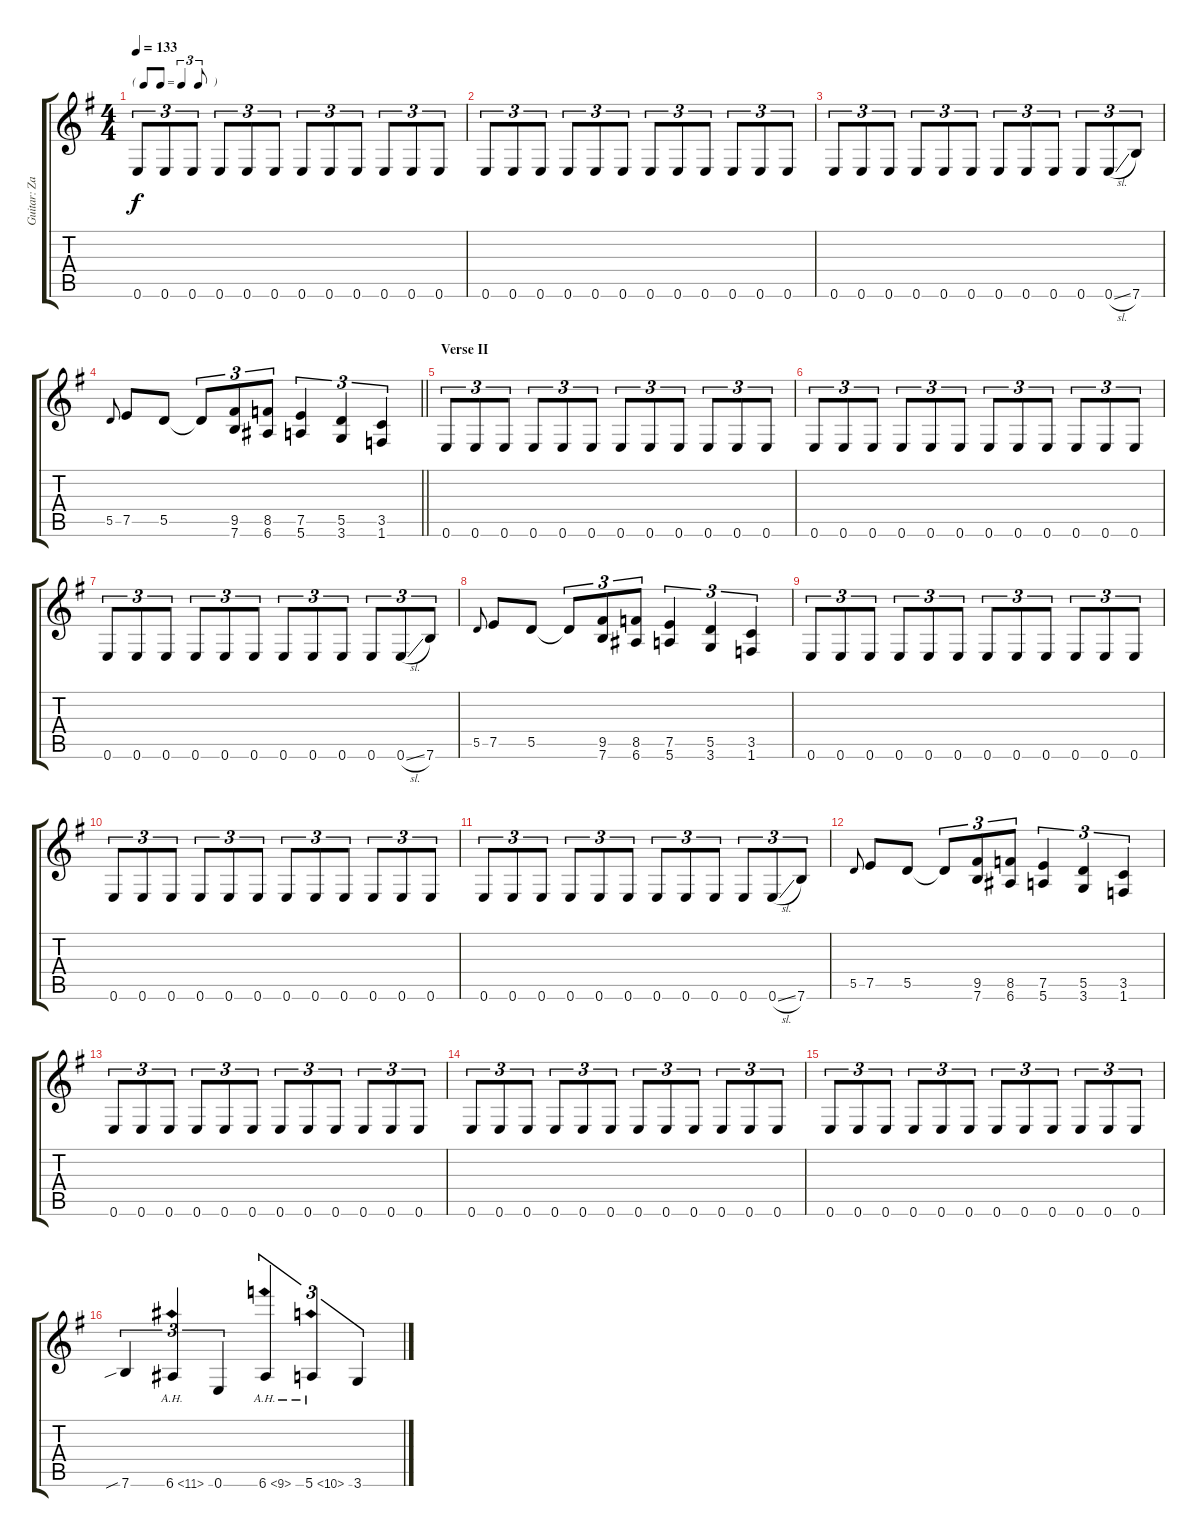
\track ("Guitar: Zakk" "Guitar: Za") {instrument distortionguitar}
\staff {score tabs}
\tuning (E4 B3 G3 D3 A2 E2) {hide}
\ts (4 4)
\tf triplet8th
\tempo 133
\clef g2
\ks g
0.6.8{tu (3 2) dy f} 0.6.8{tu (3 2)} 0.6.8{tu (3 2)} 0.6.8{tu (3 2)} 0.6.8{tu (3 2)} 0.6.8{tu (3 2)} 0.6.8{tu (3 2)} 0.6.8{tu (3 2)} 0.6.8{tu (3 2)} 0.6.8{tu (3 2)} 0.6.8{tu (3 2)} 0.6.8{tu (3 2)} |
0.6.8{tu (3 2)} 0.6.8{tu (3 2)} 0.6.8{tu (3 2)} 0.6.8{tu (3 2)} 0.6.8{tu (3 2)} 0.6.8{tu (3 2)} 0.6.8{tu (3 2)} 0.6.8{tu (3 2)} 0.6.8{tu (3 2)} 0.6.8{tu (3 2)} 0.6.8{tu (3 2)} 0.6.8{tu (3 2)} |
0.6.8{tu (3 2)} 0.6.8{tu (3 2)} 0.6.8{tu (3 2)} 0.6.8{tu (3 2)} 0.6.8{tu (3 2)} 0.6.8{tu (3 2)} 0.6.8{tu (3 2)} 0.6.8{tu (3 2)} 0.6.8{tu (3 2)} 0.6.8{tu (3 2)} 0.6{sl}.8{tu (3 2)} 7.6.8{tu (3 2)} |
\barLineRight lightlight
5.5.8{gr onbeat} 7.5.8 5.5.8 5.5{t}.8{tu (3 2)} (9.5 7.6).8{tu (3 2)} (8.5 6.6).8{tu (3 2)} (7.5 5.6).4{tu (3 2)} (5.5 3.6).4{tu (3 2)} (3.5 1.6).4{tu (3 2)} |
\section ("" "Verse II")
0.6.8{tu (3 2)} 0.6.8{tu (3 2)} 0.6.8{tu (3 2)} 0.6.8{tu (3 2)} 0.6.8{tu (3 2)} 0.6.8{tu (3 2)} 0.6.8{tu (3 2)} 0.6.8{tu (3 2)} 0.6.8{tu (3 2)} 0.6.8{tu (3 2)} 0.6.8{tu (3 2)} 0.6.8{tu (3 2)} |
0.6.8{tu (3 2)} 0.6.8{tu (3 2)} 0.6.8{tu (3 2)} 0.6.8{tu (3 2)} 0.6.8{tu (3 2)} 0.6.8{tu (3 2)} 0.6.8{tu (3 2)} 0.6.8{tu (3 2)} 0.6.8{tu (3 2)} 0.6.8{tu (3 2)} 0.6.8{tu (3 2)} 0.6.8{tu (3 2)} |
0.6.8{tu (3 2)} 0.6.8{tu (3 2)} 0.6.8{tu (3 2)} 0.6.8{tu (3 2)} 0.6.8{tu (3 2)} 0.6.8{tu (3 2)} 0.6.8{tu (3 2)} 0.6.8{tu (3 2)} 0.6.8{tu (3 2)} 0.6.8{tu (3 2)} 0.6{sl}.8{tu (3 2)} 7.6.8{tu (3 2)} |
5.5.8{gr onbeat} 7.5.8 5.5.8 5.5{t}.8{tu (3 2)} (9.5 7.6).8{tu (3 2)} (8.5 6.6).8{tu (3 2)} (7.5 5.6).4{tu (3 2)} (5.5 3.6).4{tu (3 2)} (3.5 1.6).4{tu (3 2)} |
0.6.8{tu (3 2)} 0.6.8{tu (3 2)} 0.6.8{tu (3 2)} 0.6.8{tu (3 2)} 0.6.8{tu (3 2)} 0.6.8{tu (3 2)} 0.6.8{tu (3 2)} 0.6.8{tu (3 2)} 0.6.8{tu (3 2)} 0.6.8{tu (3 2)} 0.6.8{tu (3 2)} 0.6.8{tu (3 2)} |
0.6.8{tu (3 2)} 0.6.8{tu (3 2)} 0.6.8{tu (3 2)} 0.6.8{tu (3 2)} 0.6.8{tu (3 2)} 0.6.8{tu (3 2)} 0.6.8{tu (3 2)} 0.6.8{tu (3 2)} 0.6.8{tu (3 2)} 0.6.8{tu (3 2)} 0.6.8{tu (3 2)} 0.6.8{tu (3 2)} |
0.6.8{tu (3 2)} 0.6.8{tu (3 2)} 0.6.8{tu (3 2)} 0.6.8{tu (3 2)} 0.6.8{tu (3 2)} 0.6.8{tu (3 2)} 0.6.8{tu (3 2)} 0.6.8{tu (3 2)} 0.6.8{tu (3 2)} 0.6.8{tu (3 2)} 0.6{sl}.8{tu (3 2)} 7.6.8{tu (3 2)} |
5.5.8{gr onbeat} 7.5.8 5.5.8 5.5{t}.8{tu (3 2)} (9.5 7.6).8{tu (3 2)} (8.5 6.6).8{tu (3 2)} (7.5 5.6).4{tu (3 2)} (5.5 3.6).4{tu (3 2)} (3.5 1.6).4{tu (3 2)} |
0.6.8{tu (3 2)} 0.6.8{tu (3 2)} 0.6.8{tu (3 2)} 0.6.8{tu (3 2)} 0.6.8{tu (3 2)} 0.6.8{tu (3 2)} 0.6.8{tu (3 2)} 0.6.8{tu (3 2)} 0.6.8{tu (3 2)} 0.6.8{tu (3 2)} 0.6.8{tu (3 2)} 0.6.8{tu (3 2)} |
0.6.8{tu (3 2)} 0.6.8{tu (3 2)} 0.6.8{tu (3 2)} 0.6.8{tu (3 2)} 0.6.8{tu (3 2)} 0.6.8{tu (3 2)} 0.6.8{tu (3 2)} 0.6.8{tu (3 2)} 0.6.8{tu (3 2)} 0.6.8{tu (3 2)} 0.6.8{tu (3 2)} 0.6.8{tu (3 2)} |
0.6.8{tu (3 2)} 0.6.8{tu (3 2)} 0.6.8{tu (3 2)} 0.6.8{tu (3 2)} 0.6.8{tu (3 2)} 0.6.8{tu (3 2)} 0.6.8{tu (3 2)} 0.6.8{tu (3 2)} 0.6.8{tu (3 2)} 0.6.8{tu (3 2)} 0.6.8{tu (3 2)} 0.6.8{tu (3 2)} |
7.6{sib}.4{tu (3 2)} 6.6{ah 5}.4{tu (3 2)} 0.6.4{tu (3 2)} 6.6{ah 3}.4{tu (3 2)} 5.6{ah 5}.4{tu (3 2)} 3.6.4{tu (3 2)}
